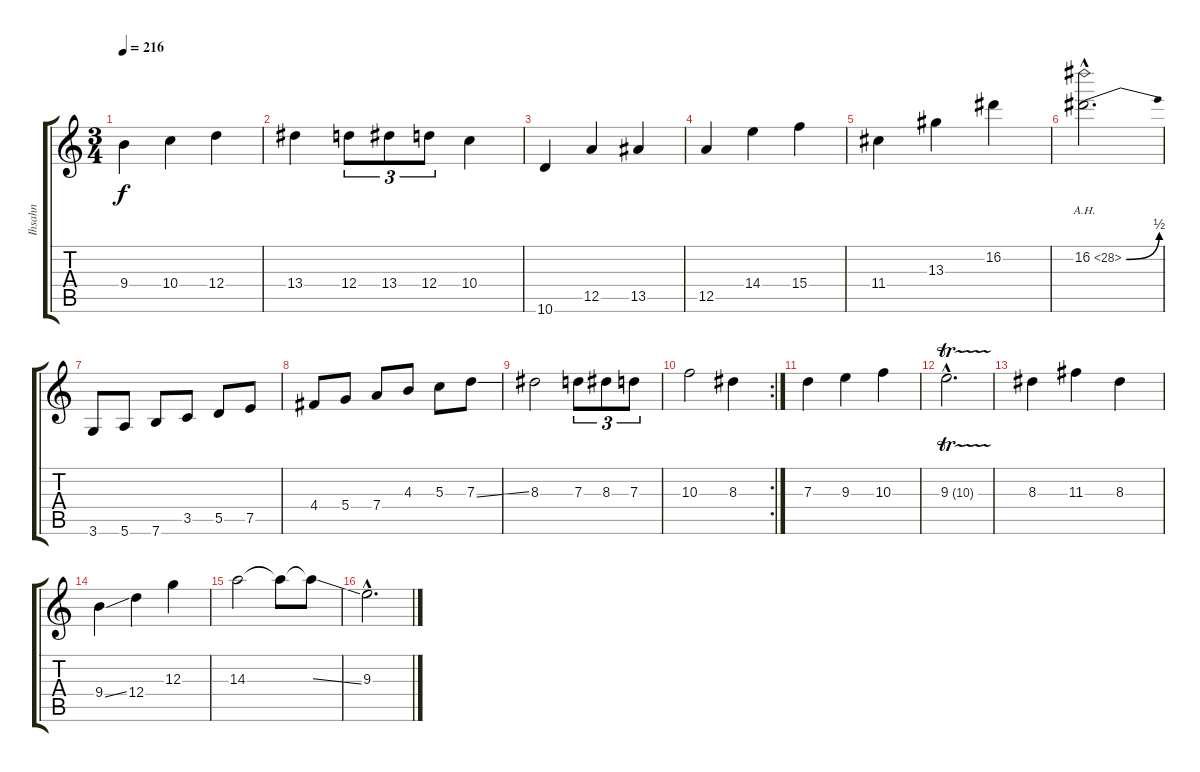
\track ("Ihsahn" "Ihsahn") {instrument distortionguitar}
\staff {score tabs}
\tuning (E4 B3 G3 D3 A2 E2) {hide}
\ts (3 4)
\tempo 216
\clef g2
\ks c
9.4.4{dy f} 10.4.4 12.4.4 |
13.4.4 12.4.8{tu (3 2)} 13.4.8{tu (3 2)} 12.4.8{tu (3 2)} 10.4.4 |
10.6.4 12.5.4 13.5.4 |
12.5.4 14.4.4 15.4.4 |
11.4.4 13.3.4 16.2.4 |
16.2{be (bend 0 0 60 2) ah 12 hac}.2{d} |
3.6.8 5.6.8 7.6.8 3.5.8 5.5.8 7.5.8 |
4.4.8 5.4.8 7.4.8 4.3.8 5.3.8 7.3{ss}.8 |
8.3.2 7.3.8{tu (3 2)} 8.3.8{tu (3 2)} 7.3.8{tu (3 2)} |
\rc 2
10.3.2 8.3.4 |
7.3.4 9.3.4 10.3.4 |
9.3{tr (10 16) hac}.2{d} |
8.3.4 11.3.4 8.3.4 |
9.4{ss}.4 12.4.4 12.3.4 |
14.3.2 14.3{t}.8 14.3{ss t}.8 |
9.3{hac}.2{d}
